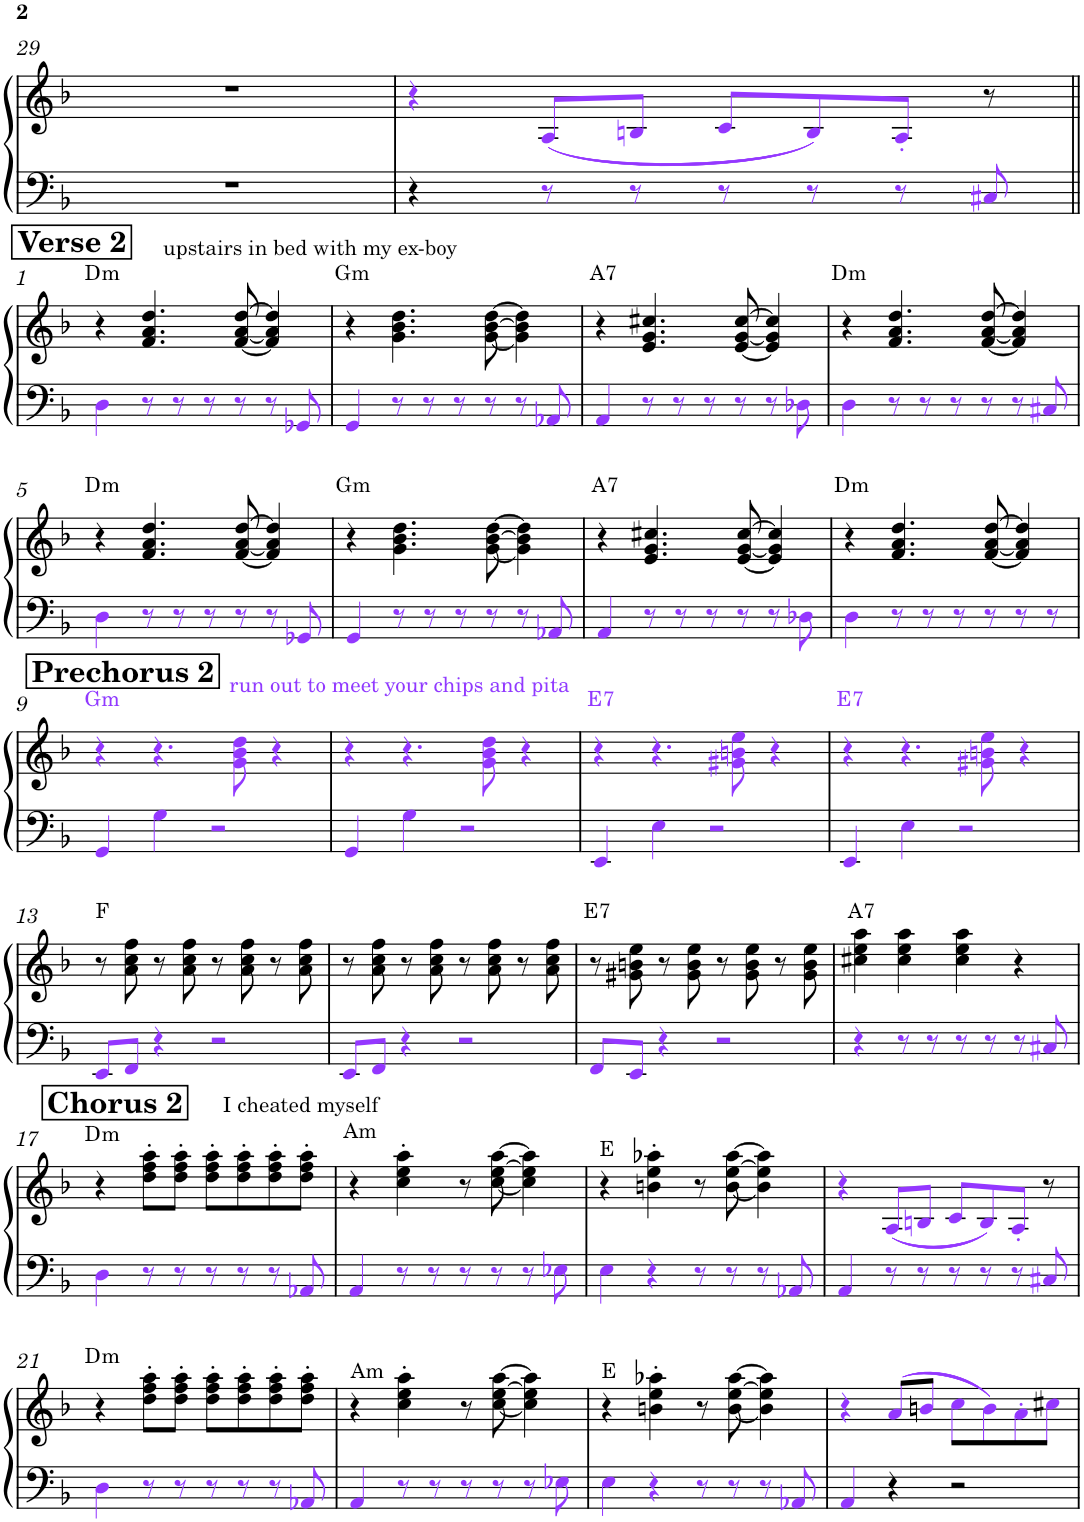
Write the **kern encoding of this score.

**kern	**kern	**harte
*part1	*part1	*part1
*staff2	*staff1	*
*I"Electric Piano	*	*
*I'El. Pno.	*	*
!!LO:PB:g=z
*clefF4	*clefG2	*
*k[b-]	*k[b-]	*
*M4/4	*M4/4	*
=29	=29	=29
1r	1r	.
=30	=30	=30
4r	4r	.
8r	((8Ai/L	.
8r	8Bni/J	.
8r	8ci/L	.
8r	8Bi/))	.
8r	8A'i/J	.
8C#Xi/	8r	.
!!LO:LB:g=z
=1||	=1||	=1||
!	!	!LO:H:kt=m
4Di\	4r	D:min
!	!LO:TX:a:t=upstairs in bed with my ex-boy	!
8r	4.f/ 4.a/ 4.dd/	.
8r	.	.
8r	.	.
8r	[8f/ [8a/ [8dd/	.
8r	4f/] 4a/] 4dd/]	.
8GG-Xi/	.	.
=2	=2	=2
!	!	!LO:H:kt=m
4GGi/	4r	G:min
8r	4.g\ 4.b-\ 4.dd\	.
8r	.	.
8r	.	.
8r	[8g\ [8b-\ [8dd\	.
8r	4g\] 4b-\] 4dd\]	.
8AA-Xi/	.	.
=3	=3	=3
!	!	!LO:H:kt=7
4AAi/	4r	A:7
8r	4.e/ 4.g/ 4.cc#X/	.
8r	.	.
8r	.	.
8r	[8e/ [8g/ [8cc#/	.
8r	4e/] 4g/] 4cc#/]	.
8D-Xi\	.	.
=4	=4	=4
!	!	!LO:H:kt=m
4Di\	4r	D:min
8r	4.f/ 4.a/ 4.dd/	.
8r	.	.
8r	.	.
8r	[8f/ [8a/ [8dd/	.
8r	4f/] 4a/] 4dd/]	.
8C#Xi/	.	.
!!LO:LB:g=z
=5	=5	=5
!	!	!LO:H:kt=m
4Di\	4r	D:min
8r	4.f/ 4.a/ 4.dd/	.
8r	.	.
8r	.	.
8r	[8f/ [8a/ [8dd/	.
8r	4f/] 4a/] 4dd/]	.
8GG-Xi/	.	.
=6	=6	=6
!	!	!LO:H:kt=m
4GGi/	4r	G:min
8r	4.g\ 4.b-\ 4.dd\	.
8r	.	.
8r	.	.
8r	[8g\ [8b-\ [8dd\	.
8r	4g\] 4b-\] 4dd\]	.
8AA-Xi/	.	.
=7	=7	=7
!	!	!LO:H:kt=7
4AAi/	4r	A:7
8r	4.e/ 4.g/ 4.cc#X/	.
8r	.	.
8r	.	.
8r	[8e/ [8g/ [8cc#/	.
8r	4e/] 4g/] 4cc#/]	.
8D-Xi\	.	.
=8	=8	=8
!	!	!LO:H:kt=m
4Di\	4r	D:min
8r	4.f/ 4.a/ 4.dd/	.
8r	.	.
8r	.	.
8r	[8f/ [8a/ [8dd/	.
8r	4f/] 4a/] 4dd/]	.
8r	.	.
!!LO:LB:g=z
=9	=9	=9
!	!	!LO:H:kt=m
4GGi/	4r	G:min
4Gi\	4.r	.
2r	.	.
.	8gi\ 8b-i\ 8ddi\	.
.	4r	.
=10	=10	=10
!	!LO:TX:a:color=#9437FF:t=run out to meet your chips and pita	!
4GGi/	4r	.
4Gi\	4.r	.
2r	.	.
.	8gi\ 8b-i\ 8ddi\	.
.	4r	.
=11	=11	=11
!	!	!LO:H:kt=7
4EEi/	4r	E:7
4Ei\	4.r	.
2r	.	.
.	8g#Xi\ 8bni\ 8eei\	.
.	4r	.
=12	=12	=12
!	!	!LO:H:kt=7
4EEi/	4r	E:7
4Ei\	4.r	.
2r	.	.
.	8g#Xi\ 8bni\ 8eei\	.
.	4r	.
!!LO:LB:g=z
=13	=13	=13
8EEi/L	8r	F:maj
8FFi/J	8a\ 8cc\ 8ff\	.
4r	8r	.
.	8a\ 8cc\ 8ff\	.
2r	8r	.
.	8a\ 8cc\ 8ff\	.
.	8r	.
.	8a\ 8cc\ 8ff\	.
=14	=14	=14
8EEi/L	8r	.
8FFi/J	8a\ 8cc\ 8ff\	.
4r	8r	.
.	8a\ 8cc\ 8ff\	.
2r	8r	.
.	8a\ 8cc\ 8ff\	.
.	8r	.
.	8a\ 8cc\ 8ff\	.
=15	=15	=15
!	!	!LO:H:kt=7
8FFi/L	8r	E:7
8EEi/J	8g#X\ 8bn\ 8ee\	.
4r	8r	.
.	8g#\ 8b\ 8ee\	.
2r	8r	.
.	8g#\ 8b\ 8ee\	.
.	8r	.
.	8g#\ 8b\ 8ee\	.
=16	=16	=16
!	!	!LO:H:kt=7
4r	4cc#X\ 4ee\ 4aa\	A:7
8r	4cc#\ 4ee\ 4aa\	.
8r	.	.
8r	4cc#\ 4ee\ 4aa\	.
8r	.	.
8r	4r	.
8C#Xi/	.	.
!!LO:LB:g=z
=17	=17	=17
!	!	!LO:H:kt=m
4Di\	4r	D:min
8r	8dd\' 8ff\' 8aa\'L	.
8r	8dd\' 8ff\' 8aa\'J	.
8r	8dd\' 8ff\' 8aa\'L	.
!	!LO:TX:a:t=I cheated myself	!
8r	8dd\' 8ff\' 8aa\'	.
8r	8dd\' 8ff\' 8aa\'	.
8AA-Xi/	8dd\' 8ff\' 8aa\'J	.
=18	=18	=18
!	!LO:TX:a:t=Am	!
4AAi/	4r	.
8r	4cc\' 4ee\' 4aa\'	.
8r	.	.
8r	8r	.
8r	[8cc\ [8ee\ [8aa\	.
8r	4cc\] 4ee\] 4aa\]	.
8E-Xi\	.	.
=19	=19	=19
!	!LO:TX:a:t=E	!
4Ei\	4r	.
4r	4bn\' 4ee\' 4aa-X\'	.
8r	8r	.
8r	[8b\ [8ee\ [8aa-\	.
8r	4b\] 4ee\] 4aa-\]	.
8AA-Xi/	.	.
=20	=20	=20
4AAi/	4r	.
8r	((8Ai/L	.
8r	8Bni/J	.
8r	8ci/L	.
8r	8Bi/))	.
8r	8A'i/J	.
8C#Xi/	8r	.
!!LO:LB:g=z
=21	=21	=21
!	!	!LO:H:kt=m
4Di\	4r	D:min
8r	8dd\' 8ff\' 8aa\'L	.
8r	8dd\' 8ff\' 8aa\'J	.
8r	8dd\' 8ff\' 8aa\'L	.
8r	8dd\' 8ff\' 8aa\'	.
8r	8dd\' 8ff\' 8aa\'	.
8AA-Xi/	8dd\' 8ff\' 8aa\'J	.
=22	=22	=22
!	!LO:TX:a:t=Am	!
4AAi/	4r	.
8r	4cc\' 4ee\' 4aa\'	.
8r	.	.
8r	8r	.
8r	[8cc\ [8ee\ [8aa\	.
8r	4cc\] 4ee\] 4aa\]	.
8E-Xi\	.	.
=23	=23	=23
!	!LO:TX:a:t=E	!
4Ei\	4r	.
4r	4bn\' 4ee\' 4aa-X\'	.
8r	8r	.
8r	[8b\ [8ee\ [8aa-\	.
8r	4b\] 4ee\] 4aa-\]	.
8AA-Xi/	.	.
=24	=24	=24
4AAi/	4r	.
4r	((8ai/L	.
.	8bni/J	.
2r	8cci\L	.
.	8bi\))	.
.	8a'i\	.
.	8cc#Xi\J	.
=	=	=
*-	*-	*-
